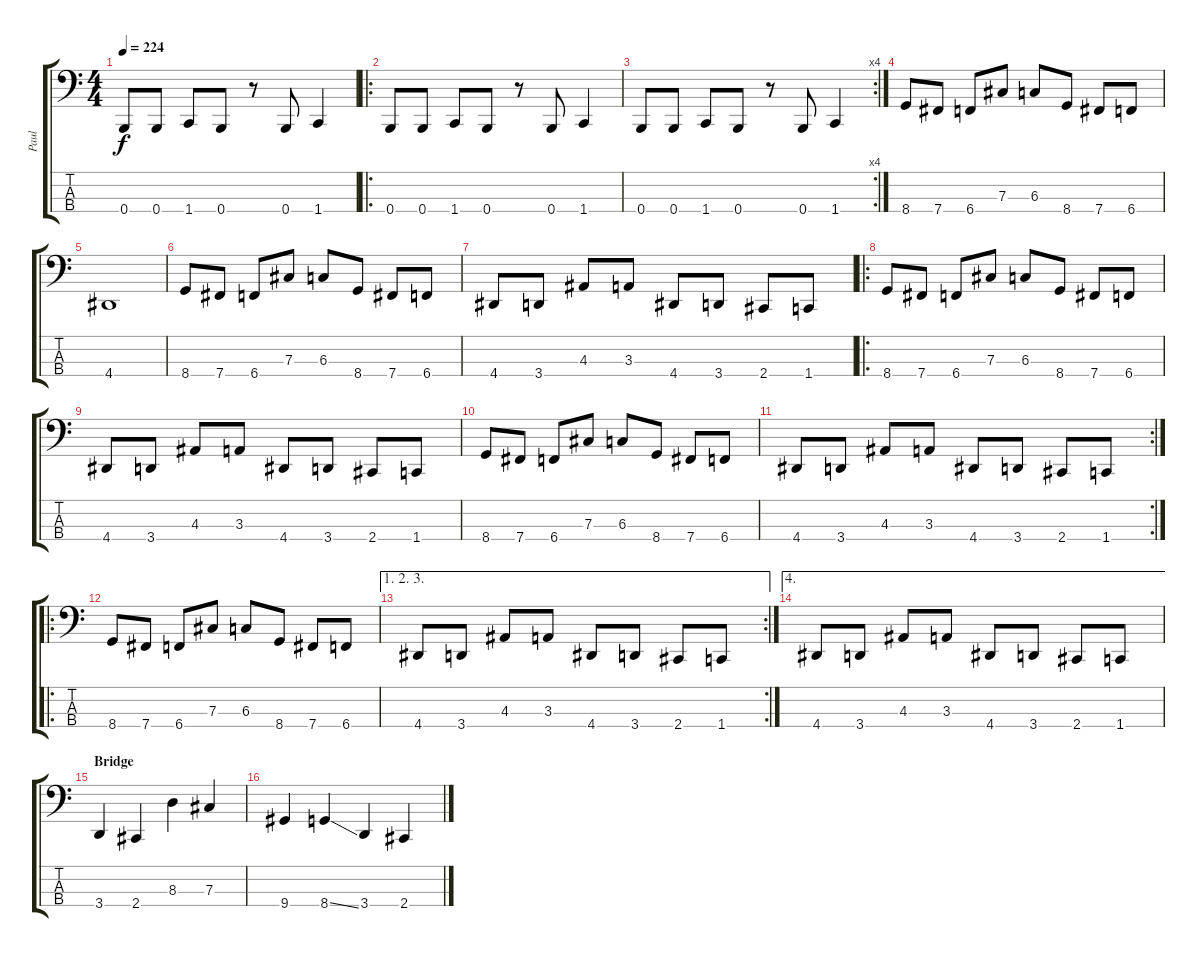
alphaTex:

\track ("Paul" "Paul") {instrument electricbasspick}
\staff {score tabs}
\tuning (E2 B1 Gb1 B0) {hide}
\ts (4 4)
\tempo 224
\clef f4
\ks c
0.4.8{dy f} 0.4.8 1.4.8 0.4.8 r.8 0.4.8 1.4.4 |
\ro
0.4.8 0.4.8 1.4.8 0.4.8 r.8 0.4.8 1.4.4 |
\rc 4
0.4.8 0.4.8 1.4.8 0.4.8 r.8 0.4.8 1.4.4 |
8.4.8 7.4.8 6.4.8 7.3.8 6.3.8 8.4.8 7.4.8 6.4.8 |
4.4.1 |
8.4.8 7.4.8 6.4.8 7.3.8 6.3.8 8.4.8 7.4.8 6.4.8 |
4.4.8 3.4.8 4.3.8 3.3.8 4.4.8 3.4.8 2.4.8 1.4.8 |
\ro
8.4.8 7.4.8 6.4.8 7.3.8 6.3.8 8.4.8 7.4.8 6.4.8 |
4.4.8 3.4.8 4.3.8 3.3.8 4.4.8 3.4.8 2.4.8 1.4.8 |
8.4.8 7.4.8 6.4.8 7.3.8 6.3.8 8.4.8 7.4.8 6.4.8 |
\rc 2
4.4.8 3.4.8 4.3.8 3.3.8 4.4.8 3.4.8 2.4.8 1.4.8 |
\ro
8.4.8 7.4.8 6.4.8 7.3.8 6.3.8 8.4.8 7.4.8 6.4.8 |
\ae (1 2 3)
\rc 2
4.4.8 3.4.8 4.3.8 3.3.8 4.4.8 3.4.8 2.4.8 1.4.8 |
\ae 4
4.4.8 3.4.8 4.3.8 3.3.8 4.4.8 3.4.8 2.4.8 1.4.8 |
\section ("" "Bridge")
3.4.4 2.4.4 8.3.4 7.3.4 |
9.4.4 8.4{ss}.4 3.4.4 2.4.4
